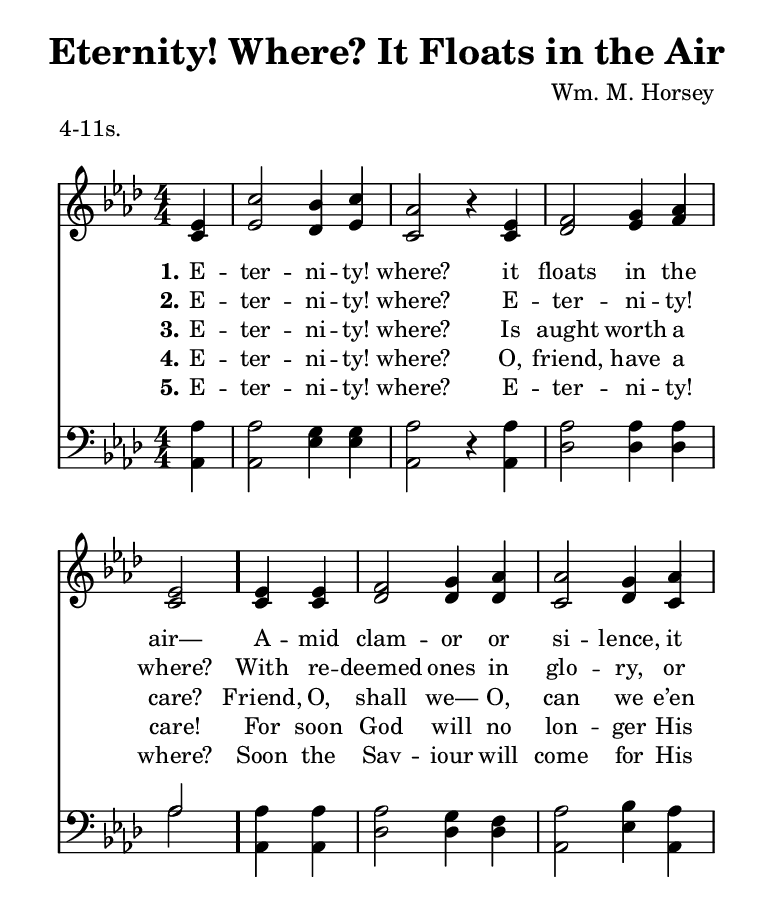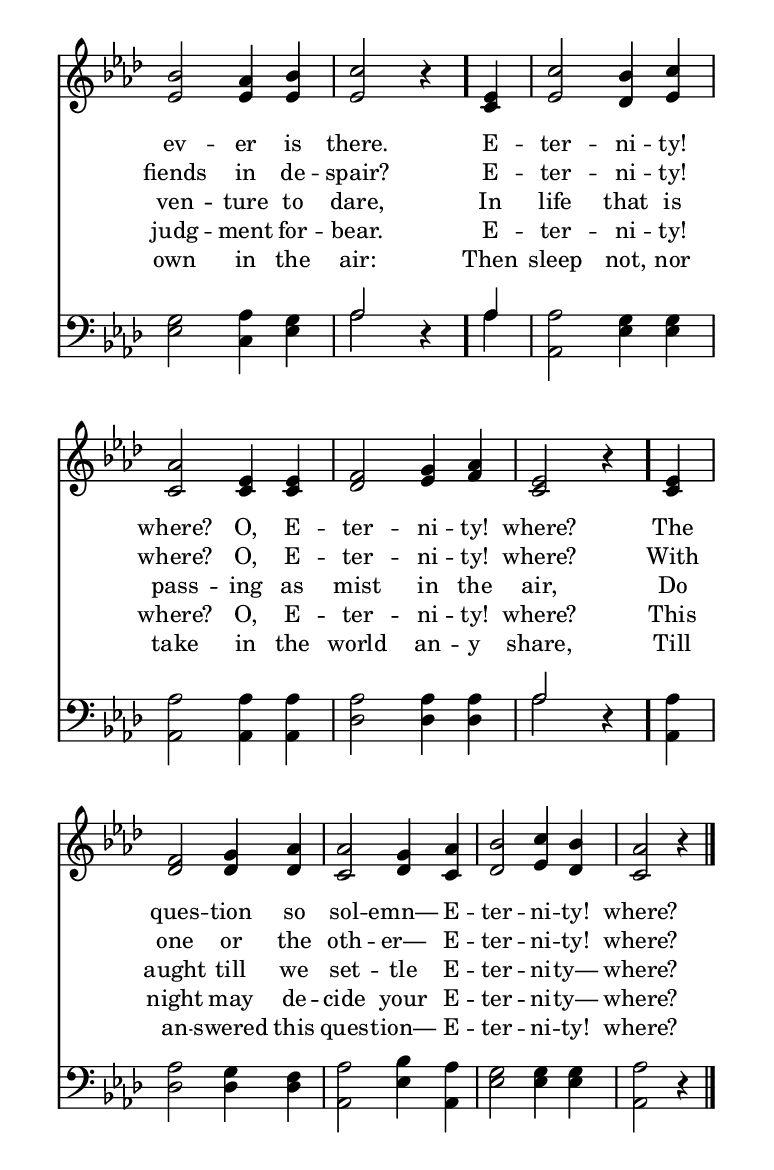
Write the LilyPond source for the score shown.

\include "common/global.ily"
\paper {
  \include "common/paper.ily"
  ragged-bottom = ##t
  system-count = #(cond (is-eogsized 3) (#t #f))
  page-count = #(cond (is-eogsized 2) (#t #f))
}

\header{
  hymnnumber = "51"
  title = "Eternity! Where? It Floats in the Air"
  tunename = "Eternity"
  meter = "4-11s."
  poet = ""
  composer = "Wm. M. Horsey"
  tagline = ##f
}

% for fermata in MIDI
ta = { \tempo 4=100 }
tb = { \tempo 4=50  }

patternAA = {    c4 | c2 c4 c4 | c2 c4 c4 | c2 c4 c4 | c2 c4 }
patternAB = { c4 c4 | c2 c4 c4 | c2 c4 c4 | c2 c4 c4 | c2 c4 }

global = {
  \include "common/overrides.ily"
  \override Staff.TimeSignature.style = #'numbered
  \time 4/4
  \override Score.MetronomeMark.transparent = ##t % hide all fermata changes too
  \ta
  \key aes \major
  \partial 4
  \autoBeamOff
}

notesSoprano = {
\global
\relative c' {

  \changePitch \patternAA { ees     | c' bes c | aes r ees   | f g aes     | ees   } 
  \changePitch \patternAB { ees ees | f g aes  | aes g aes   | bes aes bes | c r   } 
  \changePitch \patternAA { ees,    | c' bes c | aes ees ees | f g aes     | ees r } 
  \changePitch \patternAA { ees     | f g aes  | aes g aes   | bes c bes   | aes r } 

  \bar "|."

}
}

notesAlto = {
\global
\relative e' {

  \changePitch \patternAA { c   | ees des ees | c r c   | des ees f   | c     } 
  \changePitch \patternAB { c c | des des des | c des c | ees ees ees | ees r } 
  \changePitch \patternAA { c   | ees des ees | c c c   | des ees f   | c r   } 
  \changePitch \patternAA { c   | des des des | c des c | des ees des | c     } 

}
}

notesTenor = {
\global
\relative a {

  \changePitch \patternAA { aes     | aes g g | aes r aes   | aes aes aes | aes   } 
  \changePitch \patternAB { aes aes | aes g f | aes bes aes | g aes g     | aes r } 
  \changePitch \patternAA { aes     | aes g g | aes aes aes | aes aes aes | aes r } 
  \changePitch \patternAA { aes     | aes g f | aes bes aes | g g g       | aes r } 

}
}

notesBass = {
\global
\relative f, {

\changePitch \patternAA { aes      | aes ees' ees  | aes, r aes    | des des des  | aes'   } 
\changePitch \patternAB { aes, aes | des des des   | aes ees' aes, | ees' c ees   | aes r  } 
\changePitch \patternAA { aes      | aes, ees' ees | aes, aes aes  | des des des  | aes' r } 
\changePitch \patternAA { aes,     | des des des   | aes ees' aes, | ees' ees ees | aes,   } 

}
}

wordsA = \lyricmode {
\set stanza = "1."

E -- ter -- ni -- ty! where? it floats in the air— \bar "."
A -- mid clam -- or or si -- lence, it ev -- er is there. \bar "."
E -- ter -- ni -- ty! where? O, E -- ter -- ni -- ty! where? \bar "."
The ques -- tion so sol -- emn— E -- ter -- ni -- ty! where? \bar "."

}

wordsB = \lyricmode {
\set stanza = "2."

E -- ter -- ni -- ty! where? E -- ter -- ni -- ty! where?
With re -- deemed ones in glo -- ry, or fiends in de -- spair?
E -- ter -- ni -- ty! where? O, E -- ter -- ni -- ty! where?
With one or the oth -- er— E -- ter -- ni -- ty! where?

}

wordsC = \lyricmode {
\set stanza = "3."

E -- ter -- ni -- ty! where? Is aught worth a care?
Friend, O, shall we— O, can we e’en ven -- ture to dare,
In life that is pass -- ing as mist in the air,
Do aught till we set -- tle E -- ter -- ni -- ty— where?

}

wordsD = \lyricmode {
\set stanza = "4."

E -- ter -- ni -- ty! where? O, friend, have a care!
For soon God will no lon -- ger His judg -- ment for -- bear.
E -- ter -- ni -- ty! where? O, E -- ter -- ni -- ty! where?
This night may de -- cide your E -- ter -- ni -- ty— where?

}

wordsE = \lyricmode {
\set stanza = "5."

E -- ter -- ni -- ty! where? E -- ter -- ni -- ty! where?
Soon the Sav -- iour will come for His own in the air:
Then sleep not, nor take in the world an -- y share,
Till an -- swered this ques -- tion— E -- ter -- ni -- ty! where?

}

\score {
  \context ChoirStaff <<
    \context Staff = upper <<
      \set Staff.autoBeaming = ##f
      \set ChoirStaff.systemStartDelimiter = #'SystemStartBar
      \set ChoirStaff.printPartCombineTexts = ##f
      \partcombine #'(2 . 9) \notesSoprano \notesAlto
      \context NullVoice = sopranos { \voiceOne << \notesSoprano >> }
      \context NullVoice = altos { \voiceTwo << \notesAlto >> }
      \context Lyrics = one   \lyricsto sopranos \wordsA
      \context Lyrics = two   \lyricsto sopranos \wordsB
      \context Lyrics = three \lyricsto sopranos \wordsC
      \context Lyrics = four  \lyricsto sopranos \wordsD
      \context Lyrics = five  \lyricsto sopranos \wordsE
    >>
    \context Staff = men <<
      \set Staff.autoBeaming = ##f
      \clef bass
      \set ChoirStaff.printPartCombineTexts = ##f
      \partcombine #'(2 . 9) \notesTenor \notesBass
      \context NullVoice = tenors { \voiceOne << \notesTenor >> }
      \context NullVoice = basses { \voiceTwo << \notesBass >> }
    >>
  >>
  \layout {
    \include "common/layout.ily"
  }
  \midi{
    \include "common/midi.ily"
  }
}

\version "2.19.49"  % necessary for upgrading to future LilyPond versions.

% vi:set et ts=2 sw=2 ai nocindent syntax=lilypond:
